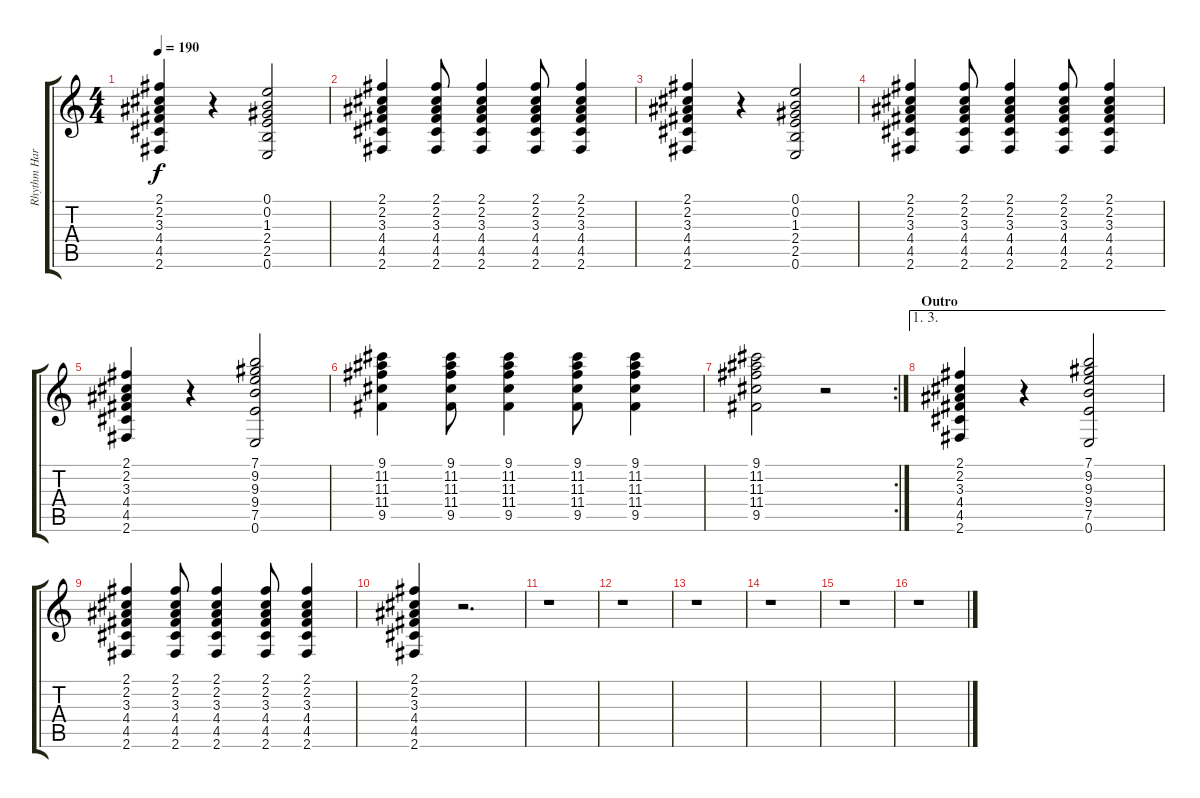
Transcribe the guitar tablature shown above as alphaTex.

\track ("Rhythm Harmonics" "Rhythm Har") {instrument guitarharmonics}
\staff {score tabs}
\tuning (E4 B3 G3 D3 A2 E2) {hide}
\ts (4 4)
\tempo 190
\clef g2
\ks c
(2.1 2.2 3.3 4.4 4.5 2.6).4{dy f} r.4 (0.1 0.2 1.3 2.4 2.5 0.6).2 |
(2.1 2.2 3.3 4.4 4.5 2.6).4 (2.1 2.2 3.3 4.4 4.5 2.6).8 (2.1 2.2 3.3 4.4 4.5 2.6).4 (2.1 2.2 3.3 4.4 4.5 2.6).8 (2.1 2.2 3.3 4.4 4.5 2.6).4 |
(2.1 2.2 3.3 4.4 4.5 2.6).4 r.4 (0.1 0.2 1.3 2.4 2.5 0.6).2 |
(2.1 2.2 3.3 4.4 4.5 2.6).4 (2.1 2.2 3.3 4.4 4.5 2.6).8 (2.1 2.2 3.3 4.4 4.5 2.6).4 (2.1 2.2 3.3 4.4 4.5 2.6).8 (2.1 2.2 3.3 4.4 4.5 2.6).4 |
(2.1 2.2 3.3 4.4 4.5 2.6).4 r.4 (7.1 9.2 9.3 9.4 7.5 0.6).2 |
(9.1 11.2 11.3 11.4 9.5).4 (9.1 11.2 11.3 11.4 9.5).8 (9.1 11.2 11.3 11.4 9.5).4 (9.1 11.2 11.3 11.4 9.5).8 (9.1 11.2 11.3 11.4 9.5).4 |
\rc 2
(9.1 11.2 11.3 11.4 9.5).2 r.2 |
\ae (1 3)
\section ("" "Outro")
(2.1 2.2 3.3 4.4 4.5 2.6).4 r.4 (7.1 9.2 9.3 9.4 7.5 0.6).2 |
(2.1 2.2 3.3 4.4 4.5 2.6).4 (2.1 2.2 3.3 4.4 4.5 2.6).8 (2.1 2.2 3.3 4.4 4.5 2.6).4 (2.1 2.2 3.3 4.4 4.5 2.6).8 (2.1 2.2 3.3 4.4 4.5 2.6).4 |
(2.1 2.2 3.3 4.4 4.5 2.6).4 r.2{d} |
r.1 |
r.1 |
r.1 |
r.1 |
r.1 |
r.1
